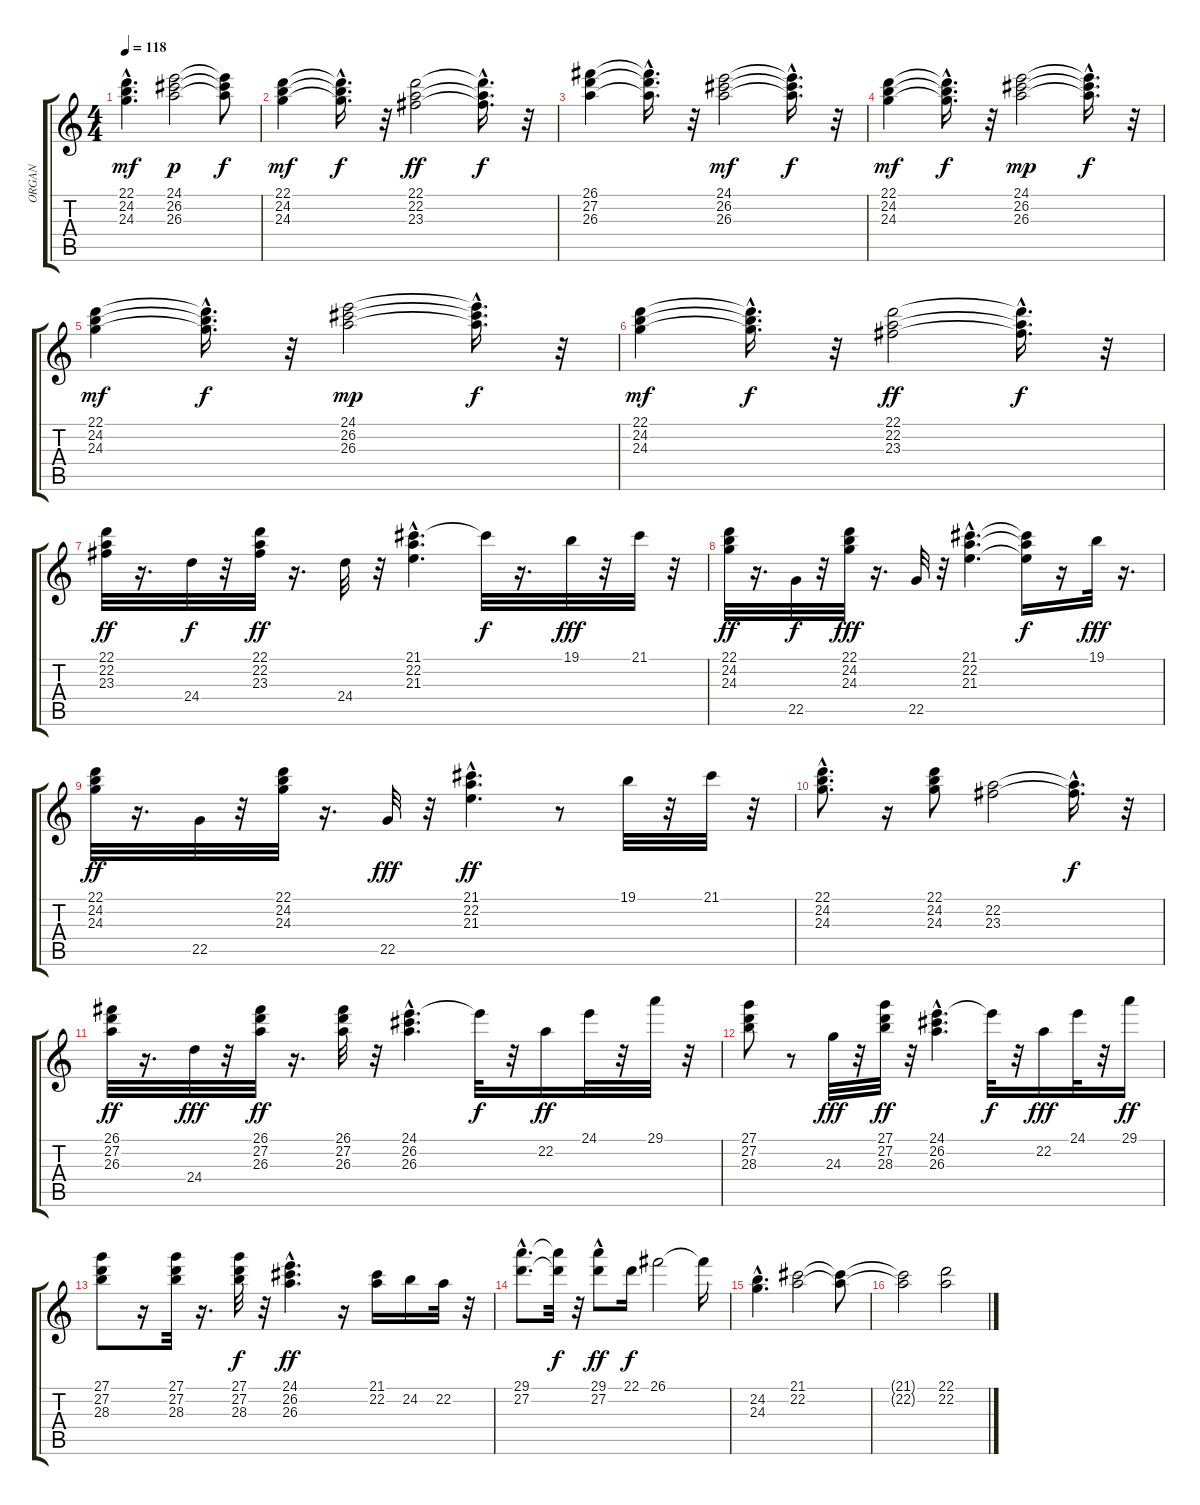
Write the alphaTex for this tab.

\track ("ORGAN" "ORGAN") {instrument rockorgan}
\staff {score tabs}
\tuning (E4 B3 G3 D3 A2 E2) {hide}
\ts (4 4)
\tempo 118
\clef g2
\ks c
(22.1{hac} 24.2{hac} 24.3{hac}).4{d dy mf} (24.1 26.2 26.3).2{dy p} (24.1{t} 26.2{t} 26.3{t}).8{dy f} |
(22.1 24.2 24.3).4{dy mf} (22.1{hac t} 24.2{hac t} 24.3{hac t}).16{d dy f} r.32 (22.1 22.2 23.3).2{dy ff} (22.1{hac t} 22.2{hac t} 23.3{hac t}).16{d dy f} r.32 |
(26.1 27.2 26.3).4 (26.1{hac t} 27.2{hac t} 26.3{hac t}).16{d} r.32 (24.1 26.2 26.3).2{dy mf} (24.1{hac t} 26.2{hac t} 26.3{hac t}).16{d dy f} r.32 |
(22.1 24.2 24.3).4{dy mf} (22.1{hac t} 24.2{hac t} 24.3{hac t}).16{d dy f} r.32 (24.1 26.2 26.3).2{dy mp} (24.1{hac t} 26.2{hac t} 26.3{hac t}).16{d dy f} r.32 |
(22.1 24.2 24.3).4{dy mf} (22.1{hac t} 24.2{hac t} 24.3{hac t}).16{d dy f} r.32 (24.1 26.2 26.3).2{dy mp} (24.1{hac t} 26.2{hac t} 26.3{hac t}).16{d dy f} r.32 |
(22.1 24.2 24.3).4{dy mf} (22.1{hac t} 24.2{hac t} 24.3{hac t}).16{d dy f} r.32 (22.1 22.2 23.3).2{dy ff} (22.1{hac t} 22.2{hac t} 23.3{hac t}).16{d dy f} r.32 |
(22.1 22.2 23.3).32{dy ff} r.16{d} 24.4.32{dy f} r.32 (22.1 22.2 23.3).32{dy ff} r.16{d} 24.4.32 r.32 (21.1{hac} 22.2{hac} 21.3{hac}).4{d} 21.1{t}.32{dy f} r.16{d} 19.1.32{dy fff} r.32 21.1.32 r.32 |
(22.1 24.2 24.3).32{dy ff} r.16{d} 22.5.32{dy f} r.32 (22.1 24.2 24.3).32{dy fff} r.16{d} 22.5.32 r.32 (21.1{hac} 22.2{hac} 21.3{hac}).4{d} (21.1{t} 22.2{t} 21.3{t}).16{dy f} r.16 19.1.32{dy fff} r.16{d} |
(22.1 24.2 24.3).32{dy ff} r.16{d} 22.5.32 r.32 (22.1 24.2 24.3).32 r.16{d} 22.5.32{dy fff} r.32 (21.1{hac} 22.2{hac} 21.3).4{d dy ff} r.8 19.1.32 r.32 21.1.32 r.32 |
(22.1{hac} 24.2{hac} 24.3{hac}).8{d} r.16 (22.1 24.2 24.3).8 (22.2 23.3).2 (22.2{hac t} 23.3{t}).16{d dy f} r.32 |
(26.1 27.2 26.3).32{dy ff} r.16{d} 24.4.32{dy fff} r.32 (26.1 27.2 26.3).32{dy ff} r.16{d} (26.1 27.2 26.3).32 r.32 (24.1{hac} 26.2{hac} 26.3{hac}).4{d} 24.1{t}.32{dy f} r.32 22.2.16{dy ff} 24.1.32 r.32 29.1.32 r.32 |
(27.1 27.2 28.3).8 r.8 24.3.32{dy fff} r.32 (27.1 27.2 28.3).32{dy ff} r.32 (24.1{hac} 26.2{hac} 26.3{hac}).4{d} 24.1{t}.32{dy f} r.32 22.2.16{dy fff} 24.1.32 r.32 29.1.16{dy ff} |
(27.1 27.2 28.3).8 r.16 (27.1 27.2 28.3).32 r.16{d} (27.1 27.2 28.3).32{dy f} r.32 (24.1{hac} 26.2{hac} 26.3).4{d dy ff} r.16 (21.1 22.2).16 24.2.16 22.2.32 r.32 |
(29.1{hac} 27.2{hac}).8{d} (29.1{t} 27.2{t}).32{dy f} r.32 (29.1{hac} 27.2{hac}).8{dy ff} 22.1.16{dy f} 26.1.2 26.1{t}.16 |
(24.2{hac} 24.3{hac}).4{d} (21.1 22.2).2 (21.1{t} 22.2{t}).8 |
(21.1{t} 22.2{t}).2 (22.1 22.2).2
